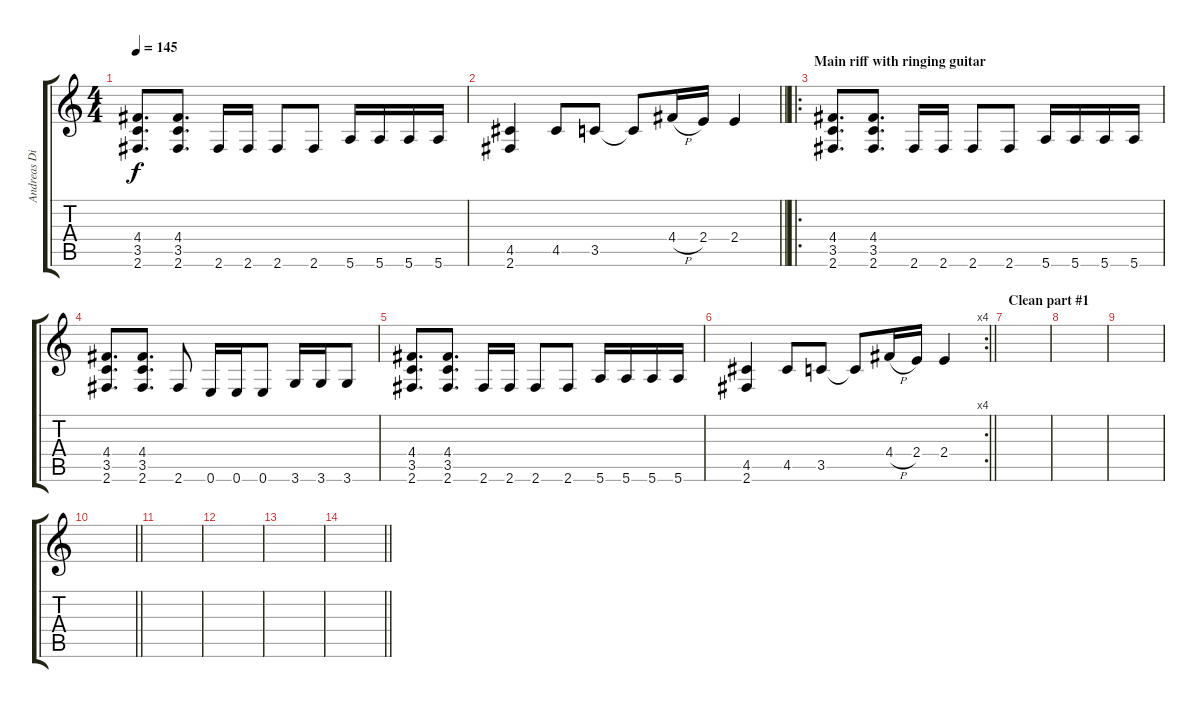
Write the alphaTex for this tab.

\track ("Andreas Dist" "Andreas Di") {instrument overdrivenguitar}
\staff {score tabs}
\tuning (E4 B3 G3 D3 A2 E2) {hide}
\ts (4 4)
\tempo 145
\clef g2
\ks c
(4.4 3.5 2.6).8{d dy f} (4.4 3.5 2.6).8{d} 2.6.16 2.6.16 2.6.8 2.6.8 5.6.16 5.6.16 5.6.16 5.6.16 |
\barLineRight lightlight
(4.5 2.6).4 4.5.8 3.5.8 3.5{t}.8 4.4{h}.16 2.4.16 2.4.4 |
\ro
\section ("" "Main riff with ringing guitar")
(4.4 3.5 2.6).8{d} (4.4 3.5 2.6).8{d} 2.6.16 2.6.16 2.6.8 2.6.8 5.6.16 5.6.16 5.6.16 5.6.16 |
(4.4 3.5 2.6).8{d} (4.4 3.5 2.6).8{d} 2.6.8 0.6.16 0.6.16 0.6.8 3.6.16 3.6.16 3.6.8 |
(4.4 3.5 2.6).8{d} (4.4 3.5 2.6).8{d} 2.6.16 2.6.16 2.6.8 2.6.8 5.6.16 5.6.16 5.6.16 5.6.16 |
\rc 4
\barLineRight lightlight
(4.5 2.6).4 4.5.8 3.5.8 3.5{t}.8 4.4{h}.16 2.4.16 2.4.4 |
\section ("" "Clean part #1")
|
|
|
\barLineRight lightlight
|
|
|
|
\barLineRight lightlight
